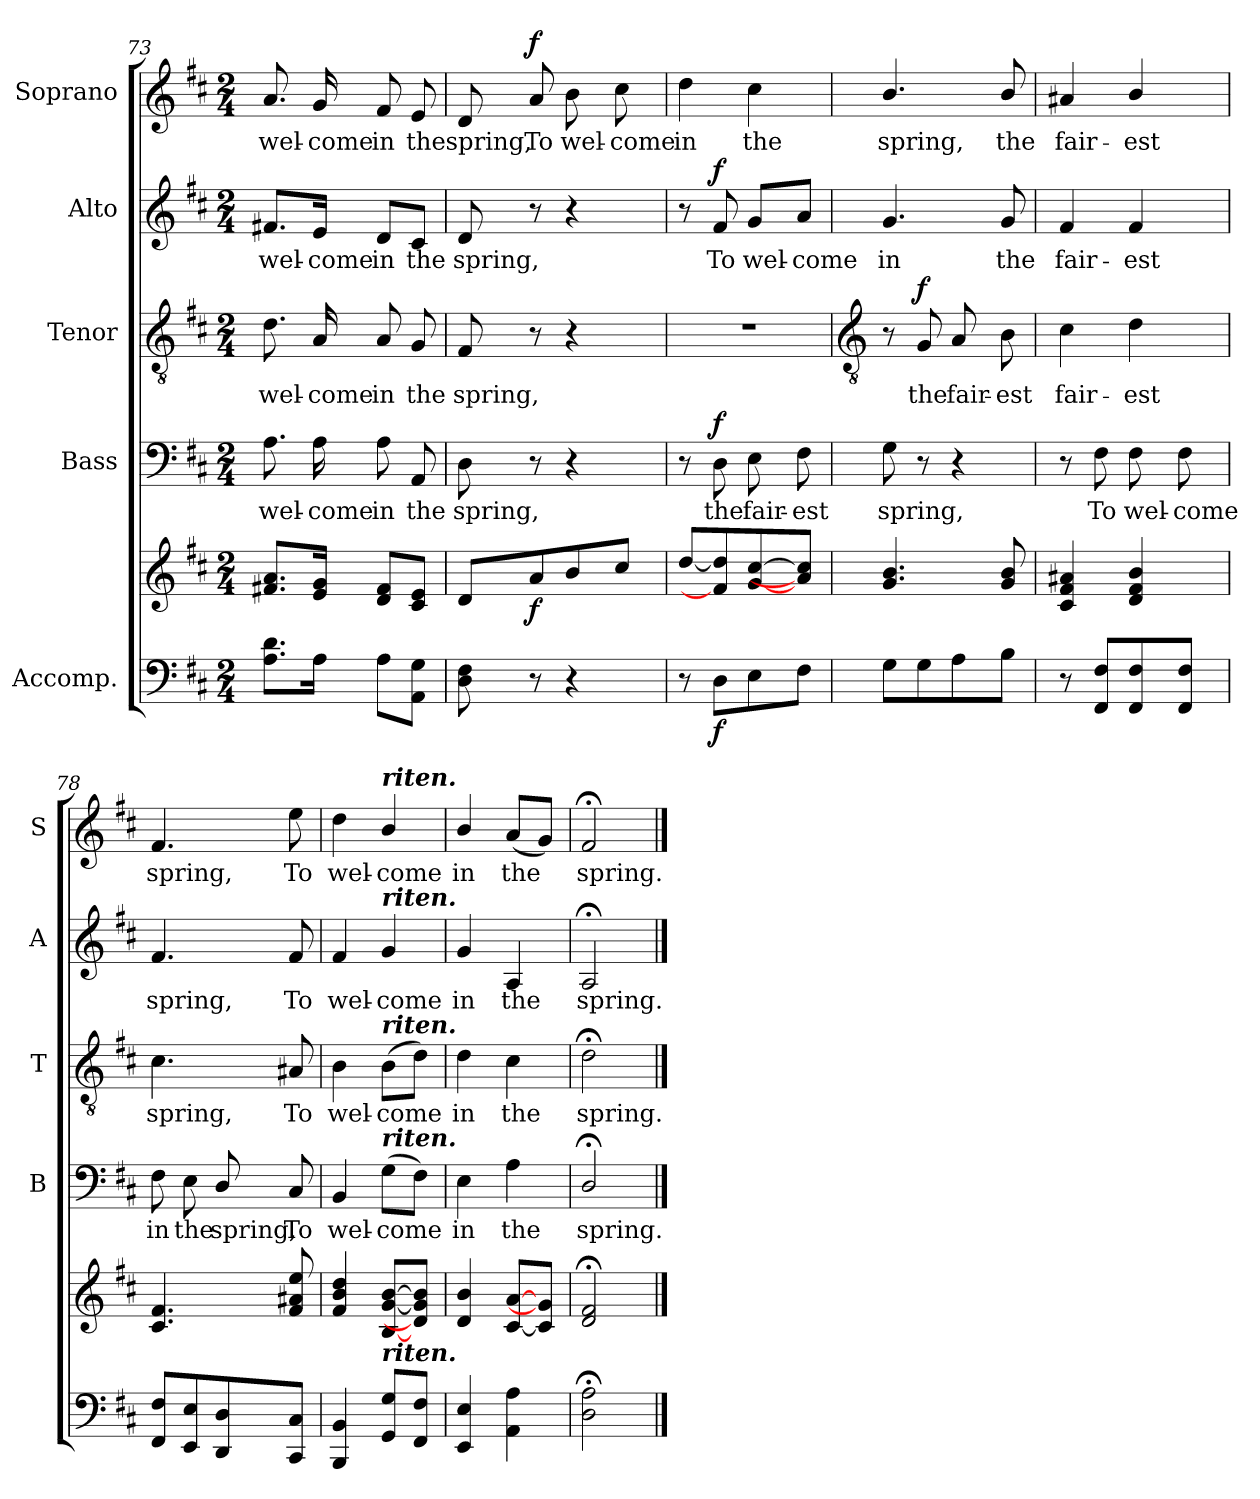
**kern	**kern	**dynam	**kern	**text	**dynam	**kern	**text	**dynam	**kern	**text	**dynam	**kern	**text	**dynam
*part5	*part5	*part5	*part4	*part4	*part4	*part3	*part3	*part3	*part2	*part2	*part2	*part1	*part1	*part1
*staff6	*staff5	*staff5/6	*staff4	*staff4	*staff4	*staff3	*staff3	*staff3	*staff2	*staff2	*staff2	*staff1	*staff1	*staff1
*I"Accomp.	*	*	*I"Bass	*	*	*I"Tenor	*	*	*I"Alto	*	*	*I"Soprano	*	*
*	*	*	*I'B	*	*	*I'T	*	*	*I'A	*	*	*I'S	*	*
*clefF4	*clefG2	*	*clefF4	*	*	*clefGv2	*	*	*clefG2	*	*	*clefG2	*	*
*k[f#c#]	*k[f#c#]	*	*k[f#c#]	*	*	*k[f#c#]	*	*	*k[f#c#]	*	*	*k[f#c#]	*	*
*D:	*D:	*	*D:	*	*	*D:	*	*	*D:	*	*	*D:	*	*
*M2/4	*M2/4	*	*M2/4	*	*	*M2/4	*	*	*M2/4	*	*	*M2/4	*	*
=73	=73	=73	=73	=73	=73	=73	=73	=73	=73	=73	=73	=73	=73	=73
!	!	!	!	!LO:LY:b	!	!	!LO:LY:b	!	!	!LO:LY:b	!	!	!LO:LY:b	!
8.A 8.dL	8.f#X 8.aL	.	8.A	wel-	.	8.d	wel-	.	8.f#X/L	wel-	.	8.a	wel-	.
!	!	!	!	!LO:LY:b	!	!	!LO:LY:b	!	!	!LO:LY:b	!	!	!LO:LY:b	!
16AJ	16e 16gJ	.	16A	-come	.	16A	-come	.	16e/Jk	-come	.	16g	-come	.
!	!	!	!	!LO:LY:b	!	!	!LO:LY:b	!	!	!LO:LY:b	!	!	!LO:LY:b	!
8AL	8d 8f#L	.	8A	in	.	8A	in	.	8d/L	in	.	8f#	in	.
!	!	!	!	!LO:LY:b	!	!	!LO:LY:b	!	!	!LO:LY:b	!	!	!LO:LY:b	!
8AA 8GJ	8c# 8eJ	.	8AA	the	.	8G	the	.	8c#/J	the	.	8e	the	.
=74	=74	=74	=74	=74	=74	=74	=74	=74	=74	=74	=74	=74	=74	=74
!	!	!	!	!LO:LY:b	!	!	!LO:LY:b	!	!	!LO:LY:b	!	!	!LO:LY:b	!
8D 8F#	8dL	.	8D	spring,	.	8F#	spring,	.	8d	spring,	.	8d	spring,	.
!	!	!LO:DY:b	!	!	!	!	!	!	!	!	!	!	!LO:LY:b	!LO:DY:b
8r	8a	f	8r	.	.	8r	.	.	8r	.	.	8a	To	f
!	!	!	!	!	!	!	!	!	!	!	!	!	!LO:LY:b	!
4r	8b	.	4r	.	.	4r	.	.	4r	.	.	8b	wel-	.
!	!	!	!	!	!	!	!	!	!	!	!	!	!LO:LY:b	!
.	8cc#J	.	.	.	.	.	.	.	.	.	.	8cc#	-come	.
=75	=75	=75	=75	=75	=75	=75	=75	=75	=75	=75	=75	=75	=75	=75
!	!	!	!	!	!	!LO:N:vis=1	!	!	!	!	!	!	!LO:LY:b	!
8r	[8ddL	.	8r	.	.	2r	.	.	8r	.	.	4dd	in	.
!	!	!LO:DY:b=2	!	!LO:LY:b	!LO:DY:b	!	!	!	!	!LO:LY:b	!LO:DY:b	!	!	!
8DL	8f#] 8dd]	f	8D	the	f	.	.	.	8f#	To	f	.	.	.
!	!	!	!	!LO:LY:b	!	!	!	!	!	!LO:LY:b	!	!	!LO:LY:b	!
8E	[8g [8cc#	.	8E	fair-	.	.	.	.	8g/L	wel-	.	4cc#	the	.
!	!	!	!	!LO:LY:b	!	!	!	!	!	!LO:LY:b	!	!	!	!
8F#J	8a] 8cc#]J	.	8F#	-est	.	.	.	.	8a/J	-come	.	.	.	.
!!LO:LB:g=z
=76	=76	=76	=76	=76	=76	=76	=76	=76	=76	=76	=76	=76	=76	=76
*	*	*	*	*	*	*clefGv2	*	*	*	*	*	*	*	*
!	!	!	!	!LO:LY:b	!	!	!	!	!	!LO:LY:b	!	!	!LO:LY:b	!
8GL	4.g/ 4.b/	.	8G	spring,	.	8r	.	.	4.g	in	.	4.b/	spring,	.
!	!	!	!	!	!	!	!LO:LY:b	!LO:DY:b	!	!	!	!	!	!
8G	.	.	8r	.	.	8G	the	f	.	.	.	.	.	.
!	!	!	!	!	!	!	!LO:LY:b	!	!	!	!	!	!	!
8A	.	.	4r	.	.	8A	fair-	.	.	.	.	.	.	.
!	!	!	!	!	!	!	!LO:LY:b	!	!	!LO:LY:b	!	!	!LO:LY:b	!
8BJ	8g/ 8b/	.	.	.	.	8B	-est	.	8g	the	.	8b/	the	.
=77	=77	=77	=77	=77	=77	=77	=77	=77	=77	=77	=77	=77	=77	=77
!	!	!	!	!	!	!	!LO:LY:b	!	!	!LO:LY:b	!	!	!LO:LY:b	!
8r	4c# 4f# 4a#X	.	8r	.	.	4c#	fair-	.	4f#	fair-	.	4a#X	fair-	.
!	!	!	!	!LO:LY:b	!	!	!	!	!	!	!	!	!	!
8FF# 8F#L	.	.	8F#	To	.	.	.	.	.	.	.	.	.	.
!	!	!	!	!LO:LY:b	!	!	!LO:LY:b	!	!	!LO:LY:b	!	!	!LO:LY:b	!
8FF# 8F#	4d/ 4f#/ 4b/	.	8F#	wel-	.	4d	-est	.	4f#	-est	.	4b/	-est	.
!	!	!	!	!LO:LY:b	!	!	!	!	!	!	!	!	!	!
8FF# 8F#J	.	.	8F#	-come	.	.	.	.	.	.	.	.	.	.
=78	=78	=78	=78	=78	=78	=78	=78	=78	=78	=78	=78	=78	=78	=78
!	!	!	!	!LO:LY:b	!	!	!LO:LY:b	!	!	!LO:LY:b	!	!	!LO:LY:b	!
8FF# 8F#L	4.c# 4.f#	.	8F#	in	.	4.c#	spring,	.	4.f#	spring,	.	4.f#	spring,	.
!	!	!	!	!LO:LY:b	!	!	!	!	!	!	!	!	!	!
8EE 8E	.	.	8E	the	.	.	.	.	.	.	.	.	.	.
!	!	!	!	!LO:LY:b	!	!	!	!	!	!	!	!	!	!
8DD/ 8D/	.	.	8D/	spring,	.	.	.	.	.	.	.	.	.	.
!	!	!	!	!LO:LY:b	!	!	!LO:LY:b	!	!	!LO:LY:b	!	!	!LO:LY:b	!
8CC# 8C#J	8f# 8a#X 8ee	.	8C#	To	.	8A#X	To	.	8f#	To	.	8ee	To	.
=79	=79	=79	=79	=79	=79	=79	=79	=79	=79	=79	=79	=79	=79	=79
!	!	!	!	!LO:LY:b	!	!	!LO:LY:b	!	!	!LO:LY:b	!	!	!LO:LY:b	!
4BBB 4BB	4f# 4b 4dd	.	4BB	wel-	.	4B	wel-	.	4f#	wel-	.	4dd	wel-	.
!	!	!	!	!	!	!	!	!	!	!	!	!LO:TX:a:Bi:t=riten.	!	!
!	!	!	!	!	!	!	!	!	!LO:TX:a:Bi:t=riten.	!	!	!	!	!
!	!	!	!	!	!	!LO:TX:a:Bi:t=riten.	!	!	!	!	!	!	!	!
!	!	!	!LO:TX:a:Bi:t=riten.	!	!	!	!	!	!	!	!	!	!	!
!LO:TX:a:Bi:t=riten.	!	!	!	!	!	!	!	!	!	!	!	!	!	!
!	!	!	!	!LO:LY:b	!	!	!LO:LY:b	!	!	!LO:LY:b	!	!	!LO:LY:b	!
8GG 8GL	[8B/ [8g/ [8b/L	.	(>8GL	-come	.	(>8BL	-come	.	4g	-come	.	4b/	-come	.
8FF# 8F#J	8d] 8g] 8b]J	.	8F#J)	.	.	8dJ)	.	.	.	.	.	.	.	.
=80	=80	=80	=80	=80	=80	=80	=80	=80	=80	=80	=80	=80	=80	=80
!	!	!	!	!LO:LY:b	!	!	!LO:LY:b	!	!	!LO:LY:b	!	!	!LO:LY:b	!
4EE 4E	4d/ 4b/	.	4E	in	.	4d	in	.	4g	in	.	4b/	in	.
!	!	!	!	!LO:LY:b	!	!	!LO:LY:b	!	!	!LO:LY:b	!	!	!LO:LY:b	!
4AA 4A	[8c# [8aL	.	4A	the	.	4c#	the	.	4A	the	.	(<8aL	the	.
.	8c#] 8g]J	.	.	.	.	.	.	.	.	.	.	8gJ)	.	.
=81	=81	=81	=81	=81	=81	=81	=81	=81	=81	=81	=81	=81	=81	=81
!	!	!	!	!LO:LY:b	!	!	!LO:LY:b	!	!	!LO:LY:b	!	!	!LO:LY:b	!
2D\;< 2A\;<	2d;< 2f#;<	.	2D;</	spring.	.	2d;<	spring.	.	2A;<	spring.	.	2f#;<	spring.	.
==	==	==	==	==	==	==	==	==	==	==	==	==	==	==
*-	*-	*-	*-	*-	*-	*-	*-	*-	*-	*-	*-	*-	*-	*-
